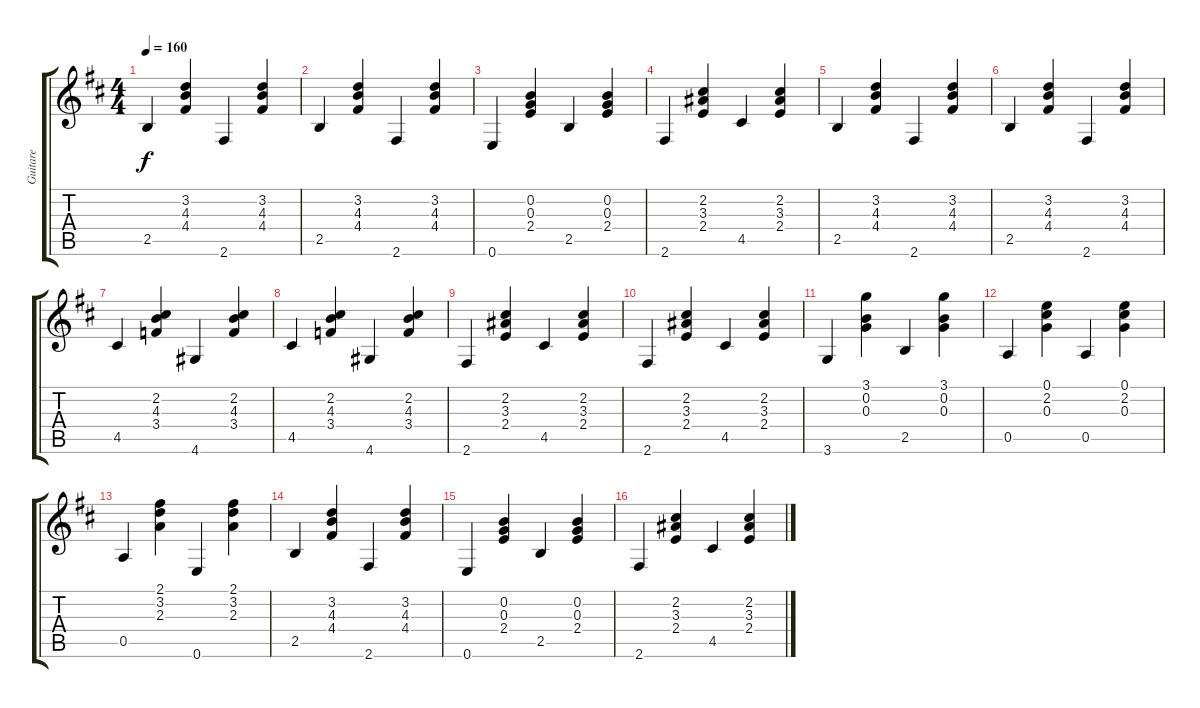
\track ("Guitare" "Guitare") {instrument acousticguitarnylon}
\staff {score tabs}
\tuning (E4 B3 G3 D3 A2 E2) {hide}
\ts (4 4)
\tempo 160
\clef g2
\ks d
2.5.4{dy f} (3.2 4.3 4.4).4 2.6.4 (3.2 4.3 4.4).4 |
2.5.4 (3.2 4.3 4.4).4 2.6.4 (3.2 4.3 4.4).4 |
0.6.4 (0.2 0.3 2.4).4 2.5.4 (0.2 0.3 2.4).4 |
2.6.4 (2.2 3.3 2.4).4 4.5.4 (2.2 3.3 2.4).4 |
2.5.4 (3.2 4.3 4.4).4 2.6.4 (3.2 4.3 4.4).4 |
2.5.4 (3.2 4.3 4.4).4 2.6.4 (3.2 4.3 4.4).4 |
4.5.4 (2.2 4.3 3.4).4 4.6.4 (2.2 4.3 3.4).4 |
4.5.4 (2.2 4.3 3.4).4 4.6.4 (2.2 4.3 3.4).4 |
2.6.4 (2.2 3.3 2.4).4 4.5.4 (2.2 3.3 2.4).4 |
2.6.4 (2.2 3.3 2.4).4 4.5.4 (2.2 3.3 2.4).4 |
3.6.4 (3.1 0.2 0.3).4 2.5.4 (3.1 0.2 0.3).4 |
0.5.4 (0.1 2.2 0.3).4 0.5.4 (0.1 2.2 0.3).4 |
0.5.4 (2.1 3.2 2.3).4 0.6.4 (2.1 3.2 2.3).4 |
2.5.4 (3.2 4.3 4.4).4 2.6.4 (3.2 4.3 4.4).4 |
0.6.4 (0.2 0.3 2.4).4 2.5.4 (0.2 0.3 2.4).4 |
2.6.4 (2.2 3.3 2.4).4 4.5.4 (2.2 3.3 2.4).4
